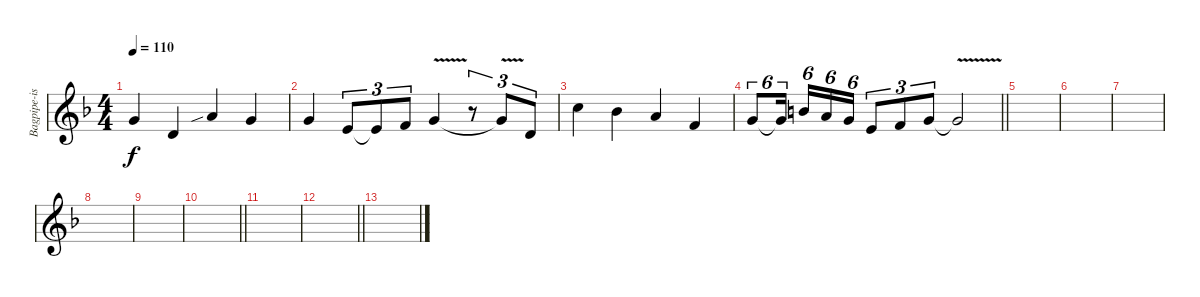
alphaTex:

\track ("Bagpipe-ish" "Bagpipe-is") {instrument fiddle}
\staff {score}
\tuning (E4 B3 G3 D3 A2 E2) {hide}
\ts (4 4)
\tempo 110
\clef g2
\ks f
8.2.4{dy f} 7.3.4 10.2{sib}.4 8.2.4 |
8.2.4 9.3.8{tu (3 2)} 9.3{t}.8{tu (3 2)} 10.3.8{tu (3 2)} 8.2{v}.4 r.8{tu (3 2)} 8.2{t}.8{tu (3 2)} 7.3.8{tu (3 2)} |
8.1.4 6.1.4 10.2.4 6.2.4 |
\barLineRight lightlight
8.2.8{tu (6 4)} 8.2{t}.16{tu (6 4)} 12.2.16{tu (6 4)} 10.2.16{tu (6 4)} 8.2.16{tu (6 4)} 9.3.8{tu (3 2)} 10.3.8{tu (3 2)} 8.2.8{tu (3 2)} 8.2{v t}.2 |
\section ("" "")
|
|
|
|
|
\barLineRight lightlight
|
|
\barLineRight lightlight
|
\section ("" "")
